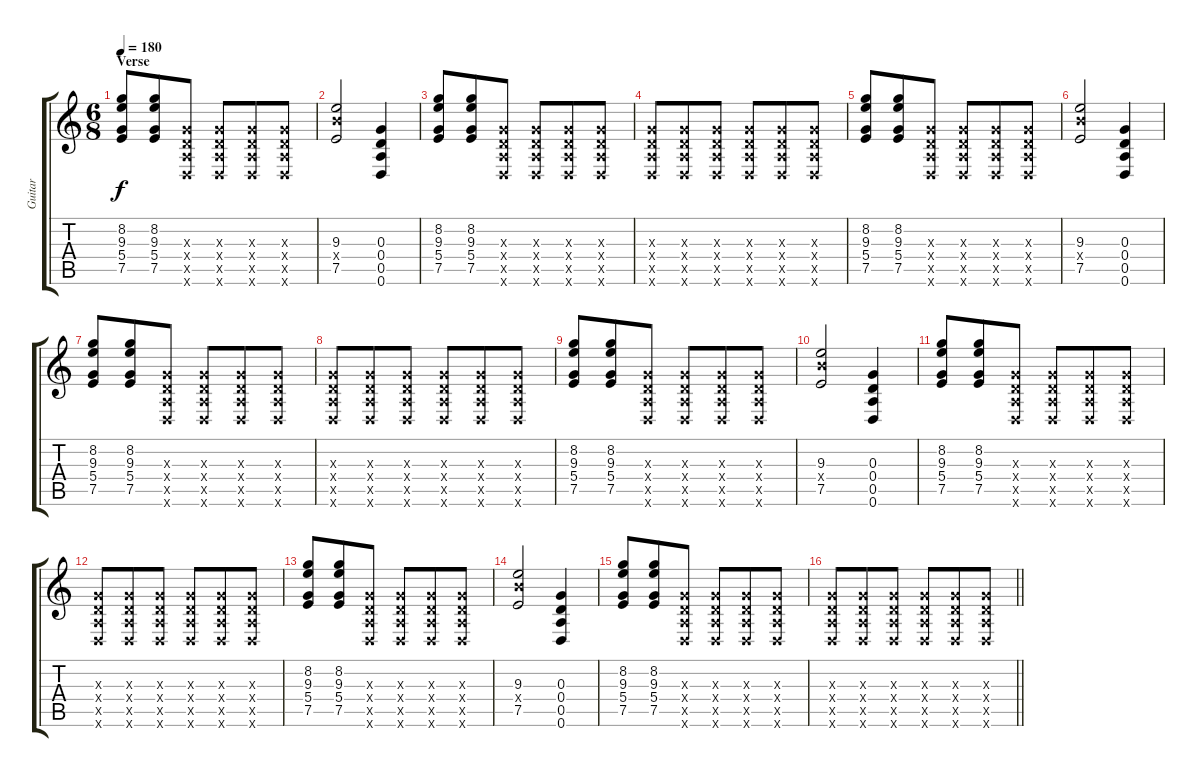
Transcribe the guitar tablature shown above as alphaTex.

\track ("Guitar" "Guitar") {instrument distortionguitar}
\staff {score tabs}
\tuning (E4 B3 G3 D3 A2 D2) {hide}
\ts (6 8)
\section ("" "Verse")
\tempo 180
\clef g2
\ks c
(8.2 9.3 5.4 7.5).8{dy f} (8.2 9.3 5.4 7.5).8 (0.3{x} 0.4{x} 0.5{x} 0.6{x}).8 (0.3{x} 0.4{x} 0.5{x} 0.6{x}).8 (0.3{x} 0.4{x} 0.5{x} 0.6{x}).8 (0.3{x} 0.4{x} 0.5{x} 0.6{x}).8 |
(9.3 9.4{x} 7.5).2 (0.3 0.4 0.5 0.6).4 |
(8.2 9.3 5.4 7.5).8 (8.2 9.3 5.4 7.5).8 (0.3{x} 0.4{x} 0.5{x} 0.6{x}).8 (0.3{x} 0.4{x} 0.5{x} 0.6{x}).8 (0.3{x} 0.4{x} 0.5{x} 0.6{x}).8 (0.3{x} 0.4{x} 0.5{x} 0.6{x}).8 |
(0.3{x} 0.4{x} 0.5{x} 0.6{x}).8 (0.3{x} 0.4{x} 0.5{x} 0.6{x}).8 (0.3{x} 0.4{x} 0.5{x} 0.6{x}).8 (0.3{x} 0.4{x} 0.5{x} 0.6{x}).8 (0.3{x} 0.4{x} 0.5{x} 0.6{x}).8 (0.3{x} 0.4{x} 0.5{x} 0.6{x}).8 |
(8.2 9.3 5.4 7.5).8 (8.2 9.3 5.4 7.5).8 (0.3{x} 0.4{x} 0.5{x} 0.6{x}).8 (0.3{x} 0.4{x} 0.5{x} 0.6{x}).8 (0.3{x} 0.4{x} 0.5{x} 0.6{x}).8 (0.3{x} 0.4{x} 0.5{x} 0.6{x}).8 |
(9.3 9.4{x} 7.5).2 (0.3 0.4 0.5 0.6).4 |
(8.2 9.3 5.4 7.5).8 (8.2 9.3 5.4 7.5).8 (0.3{x} 0.4{x} 0.5{x} 0.6{x}).8 (0.3{x} 0.4{x} 0.5{x} 0.6{x}).8 (0.3{x} 0.4{x} 0.5{x} 0.6{x}).8 (0.3{x} 0.4{x} 0.5{x} 0.6{x}).8 |
(0.3{x} 0.4{x} 0.5{x} 0.6{x}).8 (0.3{x} 0.4{x} 0.5{x} 0.6{x}).8 (0.3{x} 0.4{x} 0.5{x} 0.6{x}).8 (0.3{x} 0.4{x} 0.5{x} 0.6{x}).8 (0.3{x} 0.4{x} 0.5{x} 0.6{x}).8 (0.3{x} 0.4{x} 0.5{x} 0.6{x}).8 |
(8.2 9.3 5.4 7.5).8 (8.2 9.3 5.4 7.5).8 (0.3{x} 0.4{x} 0.5{x} 0.6{x}).8 (0.3{x} 0.4{x} 0.5{x} 0.6{x}).8 (0.3{x} 0.4{x} 0.5{x} 0.6{x}).8 (0.3{x} 0.4{x} 0.5{x} 0.6{x}).8 |
(9.3 9.4{x} 7.5).2 (0.3 0.4 0.5 0.6).4 |
(8.2 9.3 5.4 7.5).8 (8.2 9.3 5.4 7.5).8 (0.3{x} 0.4{x} 0.5{x} 0.6{x}).8 (0.3{x} 0.4{x} 0.5{x} 0.6{x}).8 (0.3{x} 0.4{x} 0.5{x} 0.6{x}).8 (0.3{x} 0.4{x} 0.5{x} 0.6{x}).8 |
(0.3{x} 0.4{x} 0.5{x} 0.6{x}).8 (0.3{x} 0.4{x} 0.5{x} 0.6{x}).8 (0.3{x} 0.4{x} 0.5{x} 0.6{x}).8 (0.3{x} 0.4{x} 0.5{x} 0.6{x}).8 (0.3{x} 0.4{x} 0.5{x} 0.6{x}).8 (0.3{x} 0.4{x} 0.5{x} 0.6{x}).8 |
(8.2 9.3 5.4 7.5).8 (8.2 9.3 5.4 7.5).8 (0.3{x} 0.4{x} 0.5{x} 0.6{x}).8 (0.3{x} 0.4{x} 0.5{x} 0.6{x}).8 (0.3{x} 0.4{x} 0.5{x} 0.6{x}).8 (0.3{x} 0.4{x} 0.5{x} 0.6{x}).8 |
(9.3 9.4{x} 7.5).2 (0.3 0.4 0.5 0.6).4 |
(8.2 9.3 5.4 7.5).8 (8.2 9.3 5.4 7.5).8 (0.3{x} 0.4{x} 0.5{x} 0.6{x}).8 (0.3{x} 0.4{x} 0.5{x} 0.6{x}).8 (0.3{x} 0.4{x} 0.5{x} 0.6{x}).8 (0.3{x} 0.4{x} 0.5{x} 0.6{x}).8 |
\barLineRight lightlight
(0.3{x} 0.4{x} 0.5{x} 0.6{x}).8 (0.3{x} 0.4{x} 0.5{x} 0.6{x}).8 (0.3{x} 0.4{x} 0.5{x} 0.6{x}).8 (0.3{x} 0.4{x} 0.5{x} 0.6{x}).8 (0.3{x} 0.4{x} 0.5{x} 0.6{x}).8 (0.3{x} 0.4{x} 0.5{x} 0.6{x}).8
